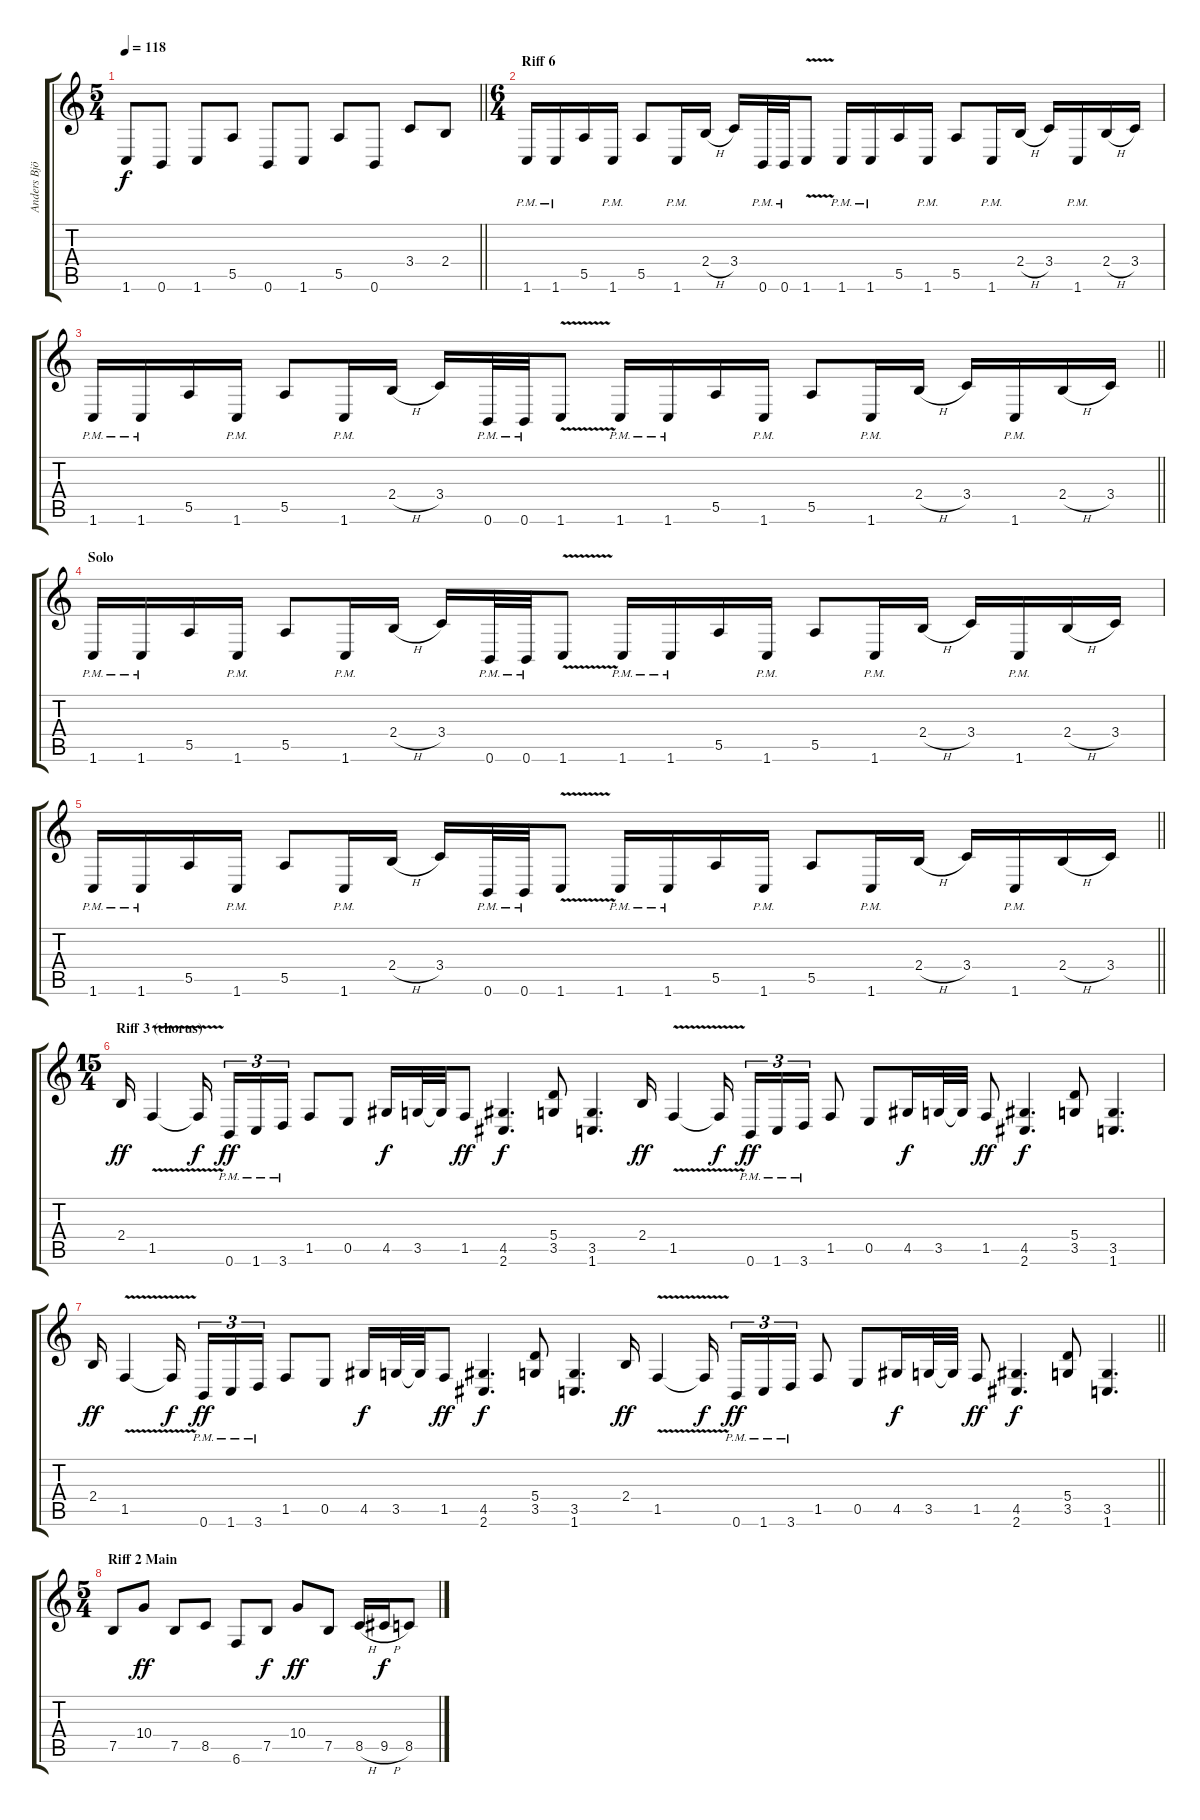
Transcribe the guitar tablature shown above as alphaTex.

\track ("Anders Björler" "Anders Bjö") {instrument distortionguitar}
\staff {score tabs}
\tuning (B3 Gb3 D3 A2 E2 B1) {hide}
\ts (5 4)
\tempo 118
\clef g2
\barLineRight lightlight
\ks c
1.6.8{dy f} 0.6.8 1.6.8 5.5.8 0.6.8 1.6.8 5.5.8 0.6.8 3.4.8 2.4.8 |
\ts (6 4)
\section ("" "Riff 6")
1.6{pm}.16 1.6{pm}.16 5.5.16 1.6{pm}.16 5.5.8 1.6{pm}.16 2.4{h}.16 3.4.16 0.6{pm}.32 0.6{pm}.32 1.6{v}.8 1.6{pm}.16 1.6{pm}.16 5.5.16 1.6{pm}.16 5.5.8 1.6{pm}.16 2.4{h}.16 3.4.16 1.6{pm}.16 2.4{h}.16 3.4.16 |
\barLineRight lightlight
1.6{pm}.16 1.6{pm}.16 5.5.16 1.6{pm}.16 5.5.8 1.6{pm}.16 2.4{h}.16 3.4.16 0.6{pm}.32 0.6{pm}.32 1.6{v}.8 1.6{pm}.16 1.6{pm}.16 5.5.16 1.6{pm}.16 5.5.8 1.6{pm}.16 2.4{h}.16 3.4.16 1.6{pm}.16 2.4{h}.16 3.4.16 |
\section ("" "Solo")
1.6{pm}.16 1.6{pm}.16 5.5.16 1.6{pm}.16 5.5.8 1.6{pm}.16 2.4{h}.16 3.4.16 0.6{pm}.32 0.6{pm}.32 1.6{v}.8 1.6{pm}.16 1.6{pm}.16 5.5.16 1.6{pm}.16 5.5.8 1.6{pm}.16 2.4{h}.16 3.4.16 1.6{pm}.16 2.4{h}.16 3.4.16 |
\barLineRight lightlight
1.6{pm}.16 1.6{pm}.16 5.5.16 1.6{pm}.16 5.5.8 1.6{pm}.16 2.4{h}.16 3.4.16 0.6{pm}.32 0.6{pm}.32 1.6{v}.8 1.6{pm}.16 1.6{pm}.16 5.5.16 1.6{pm}.16 5.5.8 1.6{pm}.16 2.4{h}.16 3.4.16 1.6{pm}.16 2.4{h}.16 3.4.16 |
\ts (15 4)
\section ("" "Riff 3 (chorus)")
2.4.16{dy ff} 1.5{v}.4 1.5{t}.16{dy f beam splitsecondary} 0.6{pm}.16{tu (3 2) dy ff} 1.6{pm}.16{tu (3 2)} 3.6{pm}.16{tu (3 2)} 1.5.8 0.5.8 4.5.16{dy f} 3.5.32 3.5{t}.32 1.5.8{dy ff} (4.5 2.6).4{d dy f} (5.4 3.5).8 (3.5 1.6).4{d} 2.4.16{dy ff} 1.5{v}.4 1.5{t}.16{dy f} 0.6{pm}.16{tu (3 2) dy ff} 1.6{pm}.16{tu (3 2)} 3.6{pm}.16{tu (3 2)} 1.5.8 0.5.8 4.5.16{dy f} 3.5.32 3.5{t}.32 1.5.8{dy ff} (4.5 2.6).4{d dy f} (5.4 3.5).8 (3.5 1.6).4{d} |
\barLineRight lightlight
2.4.16{dy ff} 1.5{v}.4 1.5{t}.16{dy f beam splitsecondary} 0.6{pm}.16{tu (3 2) dy ff} 1.6{pm}.16{tu (3 2)} 3.6{pm}.16{tu (3 2)} 1.5.8 0.5.8 4.5.16{dy f} 3.5.32 3.5{t}.32 1.5.8{dy ff} (4.5 2.6).4{d dy f} (5.4 3.5).8 (3.5 1.6).4{d} 2.4.16{dy ff} 1.5{v}.4 1.5{t}.16{dy f} 0.6{pm}.16{tu (3 2) dy ff} 1.6{pm}.16{tu (3 2)} 3.6{pm}.16{tu (3 2)} 1.5.8 0.5.8 4.5.16{dy f} 3.5.32 3.5{t}.32 1.5.8{dy ff} (4.5 2.6).4{d dy f} (5.4 3.5).8 (3.5 1.6).4{d} |
\ts (5 4)
\section ("" "Riff 2 Main")
7.5.8 10.4.8{dy ff} 7.5.8 8.5.8 6.6.8 7.5.8{dy f} 10.4.8{dy ff} 7.5.8 8.5{h}.16 9.5{h}.16{dy f} 8.5.8
